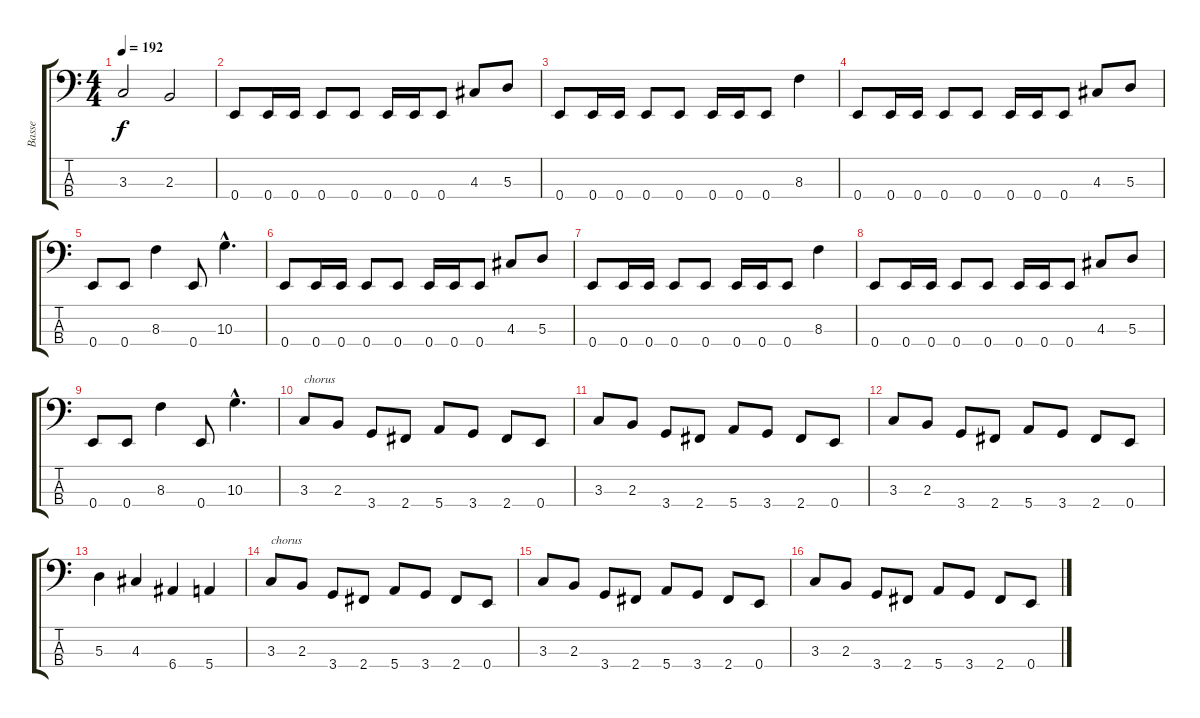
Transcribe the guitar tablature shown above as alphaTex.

\track ("Basse" "Basse") {instrument electricbasspick}
\staff {score tabs}
\tuning (G2 D2 A1 E1) {hide}
\ts (4 4)
\tempo 192
\clef f4
\ks c
3.3.2{dy f} 2.3.2 |
0.4.8 0.4.16 0.4.16 0.4.8 0.4.8 0.4.16 0.4.16 0.4.8 4.3.8 5.3.8 |
0.4.8 0.4.16 0.4.16 0.4.8 0.4.8 0.4.16 0.4.16 0.4.8 8.3.4 |
0.4.8 0.4.16 0.4.16 0.4.8 0.4.8 0.4.16 0.4.16 0.4.8 4.3.8 5.3.8 |
0.4.8 0.4.8 8.3.4 0.4.8 10.3{hac}.4{d} |
0.4.8 0.4.16 0.4.16 0.4.8 0.4.8 0.4.16 0.4.16 0.4.8 4.3.8 5.3.8 |
0.4.8 0.4.16 0.4.16 0.4.8 0.4.8 0.4.16 0.4.16 0.4.8 8.3.4 |
0.4.8 0.4.16 0.4.16 0.4.8 0.4.8 0.4.16 0.4.16 0.4.8 4.3.8 5.3.8 |
0.4.8 0.4.8 8.3.4 0.4.8 10.3{hac}.4{d} |
3.3.8{txt "chorus"} 2.3.8 3.4.8 2.4.8 5.4.8 3.4.8 2.4.8 0.4.8 |
3.3.8 2.3.8 3.4.8 2.4.8 5.4.8 3.4.8 2.4.8 0.4.8 |
3.3.8 2.3.8 3.4.8 2.4.8 5.4.8 3.4.8 2.4.8 0.4.8 |
5.3.4 4.3.4 6.4.4 5.4.4 |
3.3.8{txt "chorus"} 2.3.8 3.4.8 2.4.8 5.4.8 3.4.8 2.4.8 0.4.8 |
3.3.8 2.3.8 3.4.8 2.4.8 5.4.8 3.4.8 2.4.8 0.4.8 |
3.3.8 2.3.8 3.4.8 2.4.8 5.4.8 3.4.8 2.4.8 0.4.8
